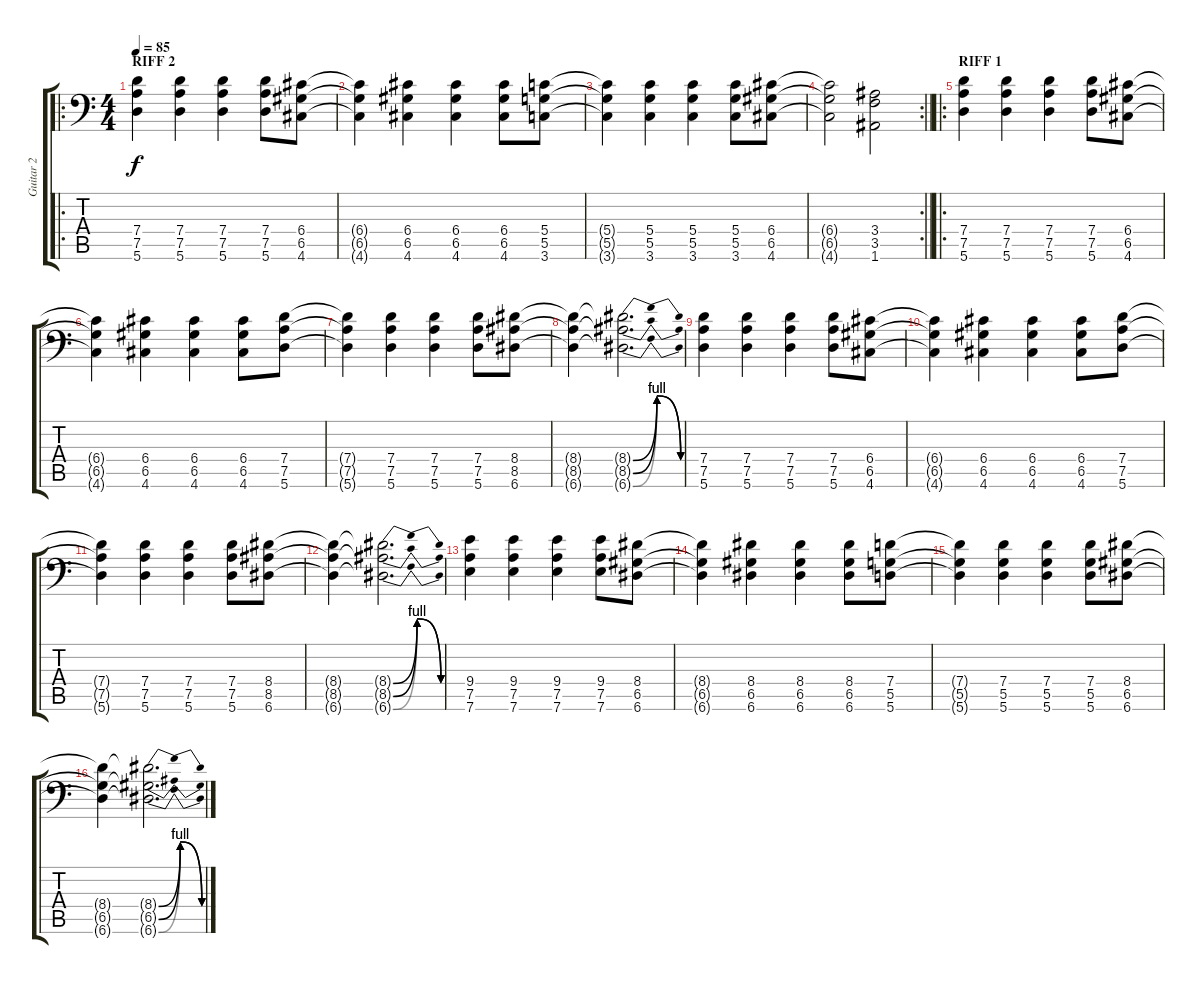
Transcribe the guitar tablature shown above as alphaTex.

\track ("Guitar 2" "Guitar 2") {instrument overdrivenguitar}
\staff {score tabs}
\tuning (A3 E3 C3 G2 D2 A1) {hide}
\ro
\ts (4 4)
\section ("" "RIFF 2")
\tempo 85
\clef f4
\ks c
(7.4 7.5 5.6).4{dy f} (7.4 7.5 5.6).4 (7.4 7.5 5.6).4 (7.4 7.5 5.6).8 (6.4 6.5 4.6).8 |
(6.4{t} 6.5{t} 4.6{t}).4 (6.4 6.5 4.6).4 (6.4 6.5 4.6).4 (6.4 6.5 4.6).8 (5.4 5.5 3.6).8 |
(5.4{t} 5.5{t} 3.6{t}).4 (5.4 5.5 3.6).4 (5.4 5.5 3.6).4 (5.4 5.5 3.6).8 (6.4 6.5 4.6).8 |
\rc 2
\barLineRight lightlight
(6.4{t} 6.5{t} 4.6{t}).2 (3.4 3.5 1.6).2 |
\ro
\section ("" "RIFF 1")
(7.4 7.5 5.6).4 (7.4 7.5 5.6).4 (7.4 7.5 5.6).4 (7.4 7.5 5.6).8 (6.4 6.5 4.6).8 |
(6.4{t} 6.5{t} 4.6{t}).4 (6.4 6.5 4.6).4 (6.4 6.5 4.6).4 (6.4 6.5 4.6).8 (7.4 7.5 5.6).8 |
(7.4{t} 7.5{t} 5.6{t}).4 (7.4 7.5 5.6).4 (7.4 7.5 5.6).4 (7.4 7.5 5.6).8 (8.4 8.5 6.6).8 |
(8.4{t} 8.5{t} 6.6{t}).4 (8.4{be (bendrelease 0 0 20 4 30 4 60 0) t} 8.5{be (bendrelease 0 0 20 4 30 4 60 0) t} 6.6{be (bendrelease 0 0 20 4 30 4 60 0) t}).2{d} |
(7.4 7.5 5.6).4 (7.4 7.5 5.6).4 (7.4 7.5 5.6).4 (7.4 7.5 5.6).8 (6.4 6.5 4.6).8 |
(6.4{t} 6.5{t} 4.6{t}).4 (6.4 6.5 4.6).4 (6.4 6.5 4.6).4 (6.4 6.5 4.6).8 (7.4 7.5 5.6).8 |
(7.4{t} 7.5{t} 5.6{t}).4 (7.4 7.5 5.6).4 (7.4 7.5 5.6).4 (7.4 7.5 5.6).8 (8.4 8.5 6.6).8 |
(8.4{t} 8.5{t} 6.6{t}).4 (8.4{be (bendrelease 0 0 20 4 30 4 60 0) t} 8.5{be (bendrelease 0 0 20 4 30 4 60 0) t} 6.6{be (bendrelease 0 0 20 4 30 4 60 0) t}).2{d} |
(9.4 7.5 7.6).4 (9.4 7.5 7.6).4 (9.4 7.5 7.6).4 (9.4 7.5 7.6).8 (8.4 6.5 6.6).8 |
(8.4{t} 6.5{t} 6.6{t}).4 (8.4 6.5 6.6).4 (8.4 6.5 6.6).4 (8.4 6.5 6.6).8 (7.4 5.5 5.6).8 |
(7.4{t} 5.5{t} 5.6{t}).4 (7.4 5.5 5.6).4 (7.4 5.5 5.6).4 (7.4 5.5 5.6).8 (8.4 6.5 6.6).8 |
(8.4{t} 6.5{t} 6.6{t}).4 (8.4{be (bendrelease 0 0 20 4 30 4 60 0) t} 6.5{be (bendrelease 0 0 20 4 30 4 60 0) t} 6.6{be (bendrelease 0 0 20 4 30 4 60 0) t}).2{d}
